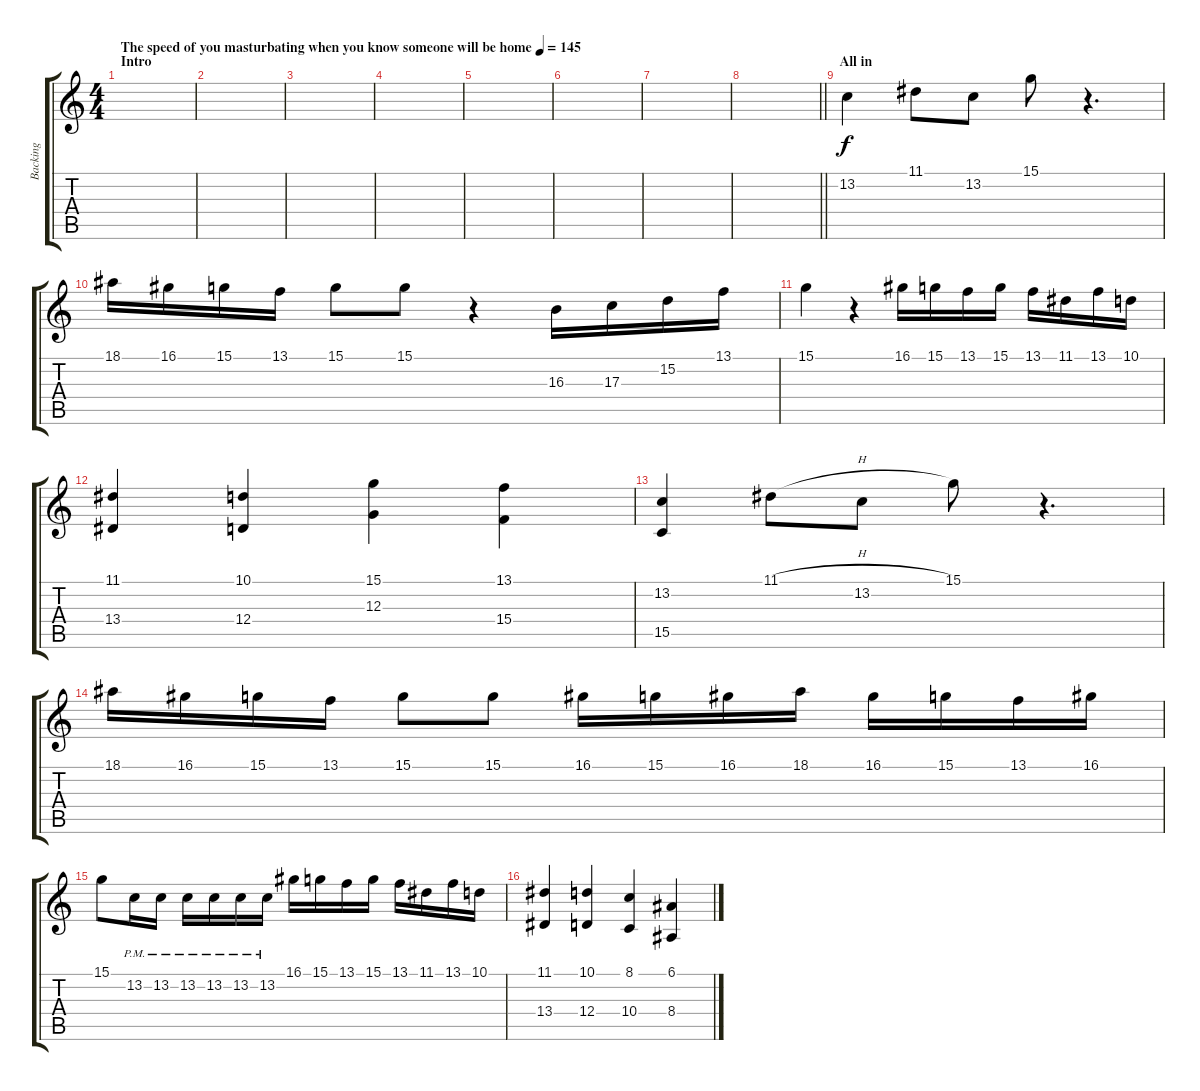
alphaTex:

\track ("Backing" "Backing") {instrument stringensemble1}
\staff {score tabs}
\tuning (E4 B3 G3 D3 A2 C2) {hide}
\ts (4 4)
\section ("" "Intro")
\tempo (145 "The speed of you masturbating when you know someone will be home")
\clef g2
\ks c
|
|
|
|
|
|
|
\barLineRight lightlight
|
\section ("" "All in")
13.2.4 11.1.8 13.2.8 15.1.8 r.4{d} |
18.1.16 16.1.16 15.1.16 13.1.16 15.1.8 15.1.8 r.4 16.3.16 17.3.16 15.2.16 13.1.16 |
15.1.4 r.4 16.1.16 15.1.16 13.1.16 15.1.16 13.1.16 11.1.16 13.1.16 10.1.16 |
(11.1 13.4).4 (10.1 12.4).4 (15.1 12.3).4 (13.1 15.4).4 |
(13.2 15.5).4 11.1{h}.8 13.2.8 15.1.8 r.4{d} |
18.1.16 16.1.16 15.1.16 13.1.16 15.1.8 15.1.8 16.1.16 15.1.16 16.1.16 18.1.16 16.1.16 15.1.16 13.1.16 16.1.16 |
15.1.8 13.2{pm}.16 13.2{pm}.16 13.2{pm}.16 13.2{pm}.16 13.2{pm}.16 13.2{pm}.16 16.1.16 15.1.16 13.1.16 15.1.16 13.1.16 11.1.16 13.1.16 10.1.16 |
(11.1 13.4).4 (10.1 12.4).4 (8.1 10.4).4 (6.1 8.4).4
